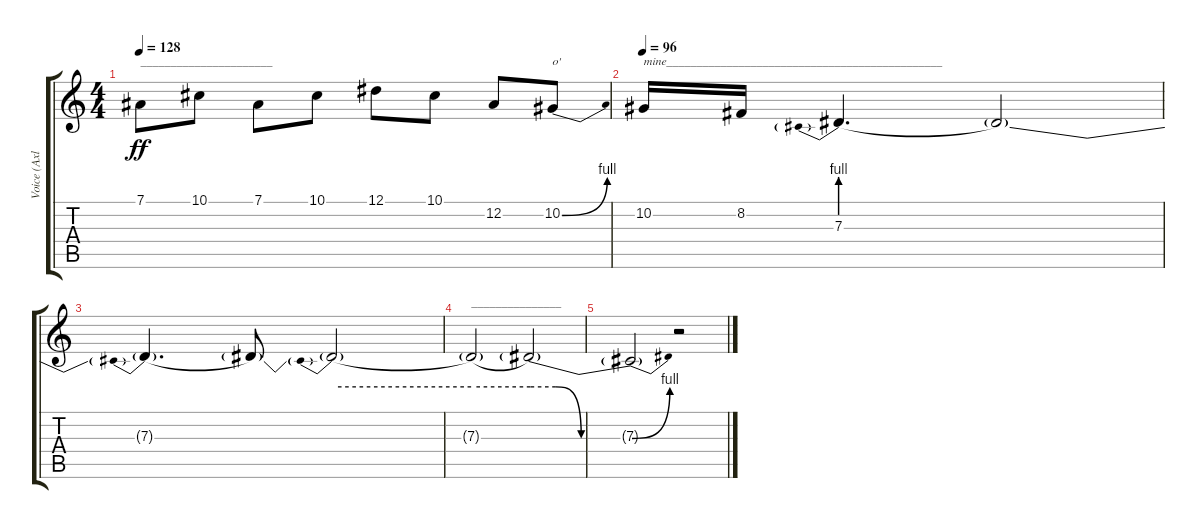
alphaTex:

\track ("Voice (Axl)" "Voice (Axl") {instrument lead2sawtooth}
\staff {score tabs}
\tuning (Eb4 Bb3 Gb3 Db3 Ab2 Eb2) {hide}
\ts (4 4)
\tempo 128
\clef g2
\ks c
7.1.8{txt "______________________" dy ff} 10.1.8 7.1.8 10.1.8 12.1.8 10.1.8 12.2.8 10.2{be (bend 0 0 60 4)}.8{txt "o'"} |
\tempo 96
10.2.16{txt "mine______________________________________________"} 8.2.16 7.3{be (prebend 0 4 60 4)}.4{d} 7.3{t}.2 |
7.3{be (prebend 0 4 60 4) t}.4{d} 7.3{t}.8 7.3{be (prebend 0 4 60 4) t}.2 |
7.3{be (hold 0 4 60 4) t}.2{txt "_______________"} 7.3{be (custom 0 4 15 4 30 0 60 0) t}.2 |
7.3{be (bend 0 0 60 4) t}.2 r.2
